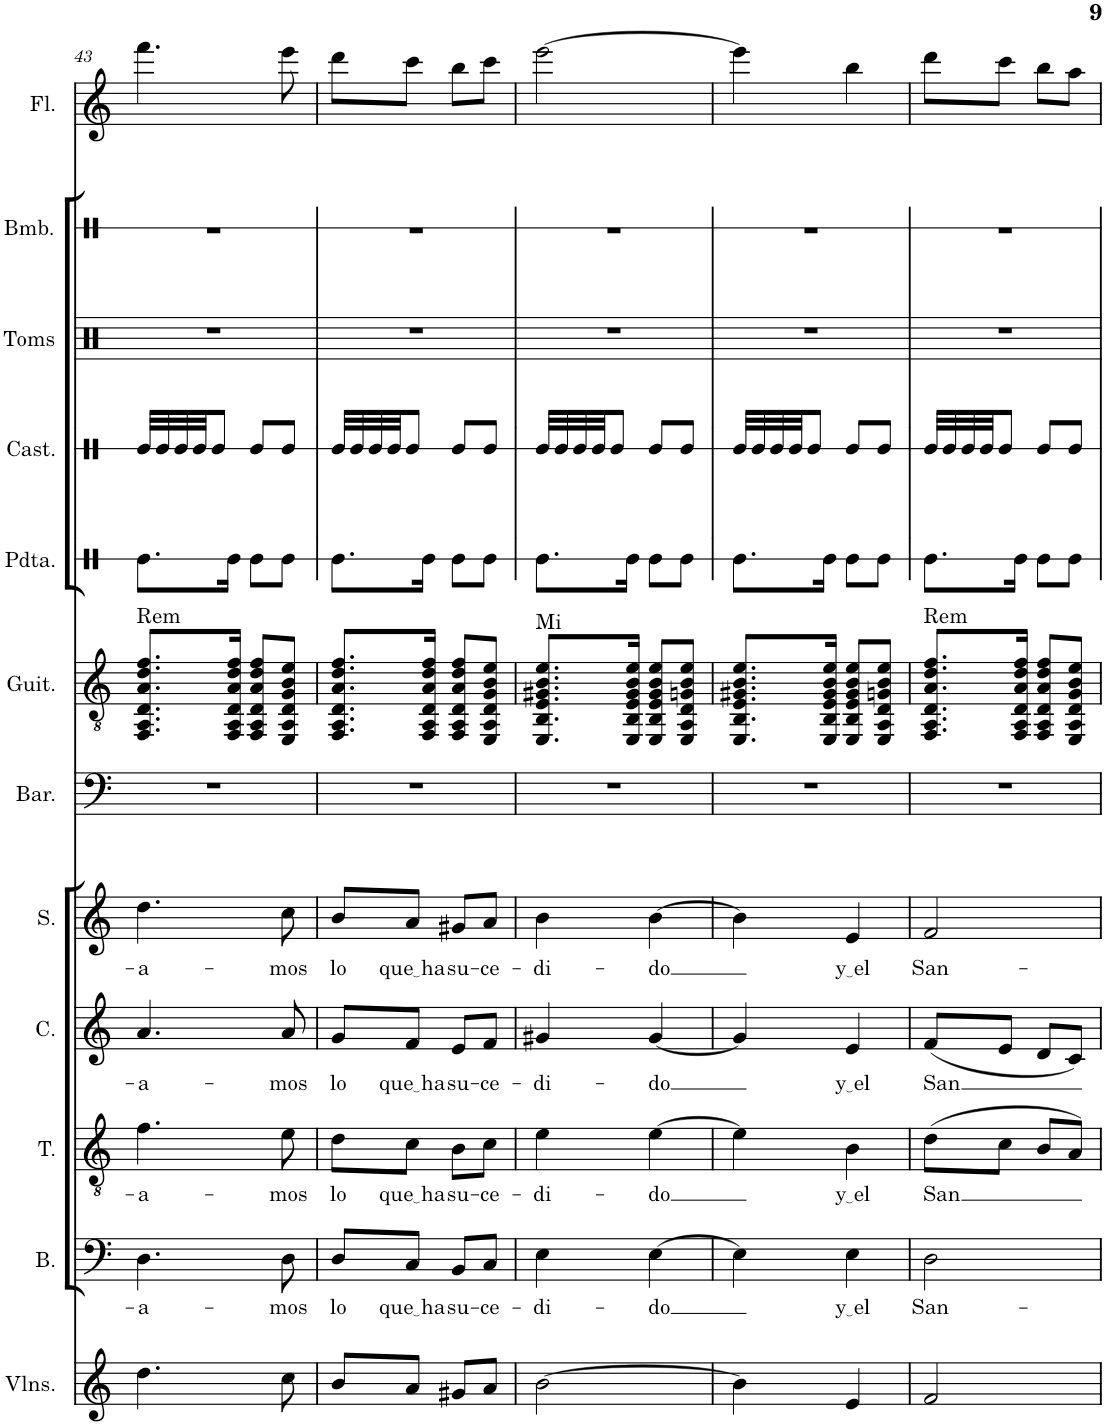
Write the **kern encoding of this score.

**kern	**kern	**text	**kern	**text	**kern	**text	**kern	**text	**kern	**kern	**harte	**kern	**kern	**kern	**kern	**kern
*part12	*part11	*part11	*part10	*part10	*part9	*part9	*part8	*part8	*part7	*part6	*part6	*part5	*part4	*part3	*part2	*part1
*staff12	*staff11	*staff11	*staff10	*staff10	*staff9	*staff9	*staff8	*staff8	*staff7	*staff6	*	*staff5	*staff4	*staff3	*staff2	*staff1
*I"Violines	*I"Bajo	*	*I"Tenor	*	*I"Contralto	*	*I"Soprano	*	*I"Barítono	*I"Guitarra	*	*I"Pandereta	*I"Castañuelas	*I"Toms	*I"Bombo	*I"Flauta
*I'Vlns.	*I'B.	*	*I'T.	*	*I'C.	*	*I'S.	*	*I'Bar.	*I'Guit.	*	*I'Pdta.	*I'Cast.	*I'Toms	*I'Bmb.	*I'Fl.
!!LO:PB:g=z
*clefG2	*clefF4	*	*clefGv2	*	*clefG2	*	*clefG2	*	*clefF4	*clefGv2	*	*clefX	*clefX	*clefX	*clefX	*clefG2
*k[]	*k[]	*	*k[]	*	*k[]	*	*k[]	*	*k[]	*k[]	*	*k[]	*k[]	*k[]	*k[]	*k[]
*M2/4	*M2/4	*	*M2/4	*	*M2/4	*	*M2/4	*	*M2/4	*M2/4	*	*M2/4	*M2/4	*M2/4	*M2/4	*M2/4
=43	=43	=43	=43	=43	=43	=43	=43	=43	=43	=43	=43	=43	=43	=43	=43	=43
!	!	!LO:LY:b	!	!LO:LY:b	!	!LO:LY:b	!	!LO:LY:b	!	!	!LO:H:kt=Rem	!	!	!	!	!
4.dd\	4.D\	-a-	4.f\	-a-	4.a/	-a-	4.dd\	-a-	2r	8.FF/ 8.AA/ 8.D/ 8.A/ 8.d/ 8.f/L	N	8.Re\L	32Re/LLL	2r	2r	4.fff\
.	.	.	.	.	.	.	.	.	.	.	.	.	32Re/	.	.	.
.	.	.	.	.	.	.	.	.	.	.	.	.	32Re/	.	.	.
.	.	.	.	.	.	.	.	.	.	.	.	.	32Re/JJ	.	.	.
.	.	.	.	.	.	.	.	.	.	.	.	.	8Re/J	.	.	.
.	.	.	.	.	.	.	.	.	.	16FF/ 16AA/ 16D/ 16A/ 16d/ 16f/Jk	.	16Re\Jk	.	.	.	.
.	.	.	.	.	.	.	.	.	.	8FF/ 8AA/ 8D/ 8A/ 8d/ 8f/L	.	8Re\L	8Re/L	.	.	.
!	!	!LO:LY:b	!	!LO:LY:b	!	!LO:LY:b	!	!LO:LY:b	!	!	!	!	!	!	!	!
8cc\	8D\	-mos	8e\	-mos	8a/	-mos	8cc\	-mos	.	8EE/ 8AA/ 8D/ 8G/ 8B/ 8e/J	.	8Re\J	8Re/J	.	.	8eee\
=44	=44	=44	=44	=44	=44	=44	=44	=44	=44	=44	=44	=44	=44	=44	=44	=44
!	!	!LO:LY:b	!	!LO:LY:b	!	!LO:LY:b	!	!LO:LY:b	!	!	!	!	!	!	!	!
8b/L	8D/L	lo	8d\L	lo	8g/L	lo	8b/L	lo	2r	8.FF/ 8.AA/ 8.D/ 8.A/ 8.d/ 8.f/L	.	8.Re\L	32Re/LLL	2r	2r	8ddd\L
.	.	.	.	.	.	.	.	.	.	.	.	.	32Re/	.	.	.
.	.	.	.	.	.	.	.	.	.	.	.	.	32Re/	.	.	.
.	.	.	.	.	.	.	.	.	.	.	.	.	32Re/JJ	.	.	.
!	!	!LO:LY:b	!	!LO:LY:b	!	!LO:LY:b	!	!LO:LY:b	!	!	!	!	!	!	!	!
8a/J	8C/J	que ha	8c\J	que ha	8f/J	que ha	8a/J	que ha	.	.	.	.	8Re/J	.	.	8ccc\J
.	.	.	.	.	.	.	.	.	.	16FF/ 16AA/ 16D/ 16A/ 16d/ 16f/Jk	.	16Re\Jk	.	.	.	.
!	!	!LO:LY:b	!	!LO:LY:b	!	!LO:LY:b	!	!LO:LY:b	!	!	!	!	!	!	!	!
8g#X/L	8BB/L	su-	8B\L	su-	8e/L	su-	8g#X/L	su-	.	8FF/ 8AA/ 8D/ 8A/ 8d/ 8f/L	.	8Re\L	8Re/L	.	.	8bb\L
!	!	!LO:LY:b	!	!LO:LY:b	!	!LO:LY:b	!	!LO:LY:b	!	!	!	!	!	!	!	!
8a/J	8C/J	-ce-	8c\J	-ce-	8f/J	-ce-	8a/J	-ce-	.	8EE/ 8AA/ 8D/ 8G/ 8B/ 8e/J	.	8Re\J	8Re/J	.	.	8ccc\J
=45	=45	=45	=45	=45	=45	=45	=45	=45	=45	=45	=45	=45	=45	=45	=45	=45
!	!	!LO:LY:b	!	!LO:LY:b	!	!LO:LY:b	!	!LO:LY:b	!	!	!LO:H:kt=Mi	!	!	!	!	!
[2b\	4E\	-di-	4e\	-di-	4g#X/	-di-	4b\	-di-	2r	8.EE/ 8.BB/ 8.E/ 8.G#X/ 8.B/ 8.e/L	N	8.Re\L	32Re/LLL	2r	2r	[2eee\
.	.	.	.	.	.	.	.	.	.	.	.	.	32Re/	.	.	.
.	.	.	.	.	.	.	.	.	.	.	.	.	32Re/	.	.	.
.	.	.	.	.	.	.	.	.	.	.	.	.	32Re/JJ	.	.	.
.	.	.	.	.	.	.	.	.	.	.	.	.	8Re/J	.	.	.
.	.	.	.	.	.	.	.	.	.	16EE/ 16BB/ 16E/ 16G#/ 16B/ 16e/Jk	.	16Re\Jk	.	.	.	.
!	!	!LO:LY:b	!	!LO:LY:b	!	!LO:LY:b	!	!LO:LY:b	!	!	!	!	!	!	!	!
.	[4E\	-do	[4e\	-do	[4g#/	-do	[4b\	-do	.	8EE/ 8BB/ 8E/ 8G#/ 8B/ 8e/L	.	8Re\L	8Re/L	.	.	.
.	.	.	.	.	.	.	.	.	.	8EE/ 8AA/ 8D/ 8Gn/ 8B/ 8e/J	.	8Re\J	8Re/J	.	.	.
=46	=46	=46	=46	=46	=46	=46	=46	=46	=46	=46	=46	=46	=46	=46	=46	=46
4b\]	4E\]	.	4e\]	.	4g#/]	.	4b\]	.	2r	8.EE/ 8.BB/ 8.E/ 8.G#X/ 8.B/ 8.e/L	.	8.Re\L	32Re/LLL	2r	2r	4eee\]
.	.	.	.	.	.	.	.	.	.	.	.	.	32Re/	.	.	.
.	.	.	.	.	.	.	.	.	.	.	.	.	32Re/	.	.	.
.	.	.	.	.	.	.	.	.	.	.	.	.	32Re/JJ	.	.	.
.	.	.	.	.	.	.	.	.	.	.	.	.	8Re/J	.	.	.
.	.	.	.	.	.	.	.	.	.	16EE/ 16BB/ 16E/ 16G#/ 16B/ 16e/Jk	.	16Re\Jk	.	.	.	.
!	!	!LO:LY:b	!	!LO:LY:b	!	!LO:LY:b	!	!LO:LY:b	!	!	!	!	!	!	!	!
4e/	4E\	y el	4B\	y el	4e/	y el	4e/	y el	.	8EE/ 8BB/ 8E/ 8G#/ 8B/ 8e/L	.	8Re\L	8Re/L	.	.	4bb\
.	.	.	.	.	.	.	.	.	.	8EE/ 8AA/ 8D/ 8Gn/ 8B/ 8e/J	.	8Re\J	8Re/J	.	.	.
=47	=47	=47	=47	=47	=47	=47	=47	=47	=47	=47	=47	=47	=47	=47	=47	=47
!	!	!LO:LY:b	!	!LO:LY:b	!	!LO:LY:b	!	!LO:LY:b	!	!	!LO:H:kt=Rem	!	!	!	!	!
2f/	2D\	San-	(8d\L	San	(8f/L	San	2f/	San-	2r	8.FF/ 8.AA/ 8.D/ 8.A/ 8.d/ 8.f/L	N	8.Re\L	32Re/LLL	2r	2r	8ddd\L
.	.	.	.	.	.	.	.	.	.	.	.	.	32Re/	.	.	.
.	.	.	.	.	.	.	.	.	.	.	.	.	32Re/	.	.	.
.	.	.	.	.	.	.	.	.	.	.	.	.	32Re/JJ	.	.	.
.	.	.	8c\J	.	8e/J	.	.	.	.	.	.	.	8Re/J	.	.	8ccc\J
.	.	.	.	.	.	.	.	.	.	16FF/ 16AA/ 16D/ 16A/ 16d/ 16f/Jk	.	16Re\Jk	.	.	.	.
.	.	.	8B/L	.	8d/L	.	.	.	.	8FF/ 8AA/ 8D/ 8A/ 8d/ 8f/L	.	8Re\L	8Re/L	.	.	8bb\L
.	.	.	8A/J)	.	8c/J)	.	.	.	.	8EE/ 8AA/ 8D/ 8G/ 8B/ 8e/J	.	8Re\J	8Re/J	.	.	8aa\J
=	=	=	=	=	=	=	=	=	=	=	=	=	=	=	=	=
*-	*-	*-	*-	*-	*-	*-	*-	*-	*-	*-	*-	*-	*-	*-	*-	*-
